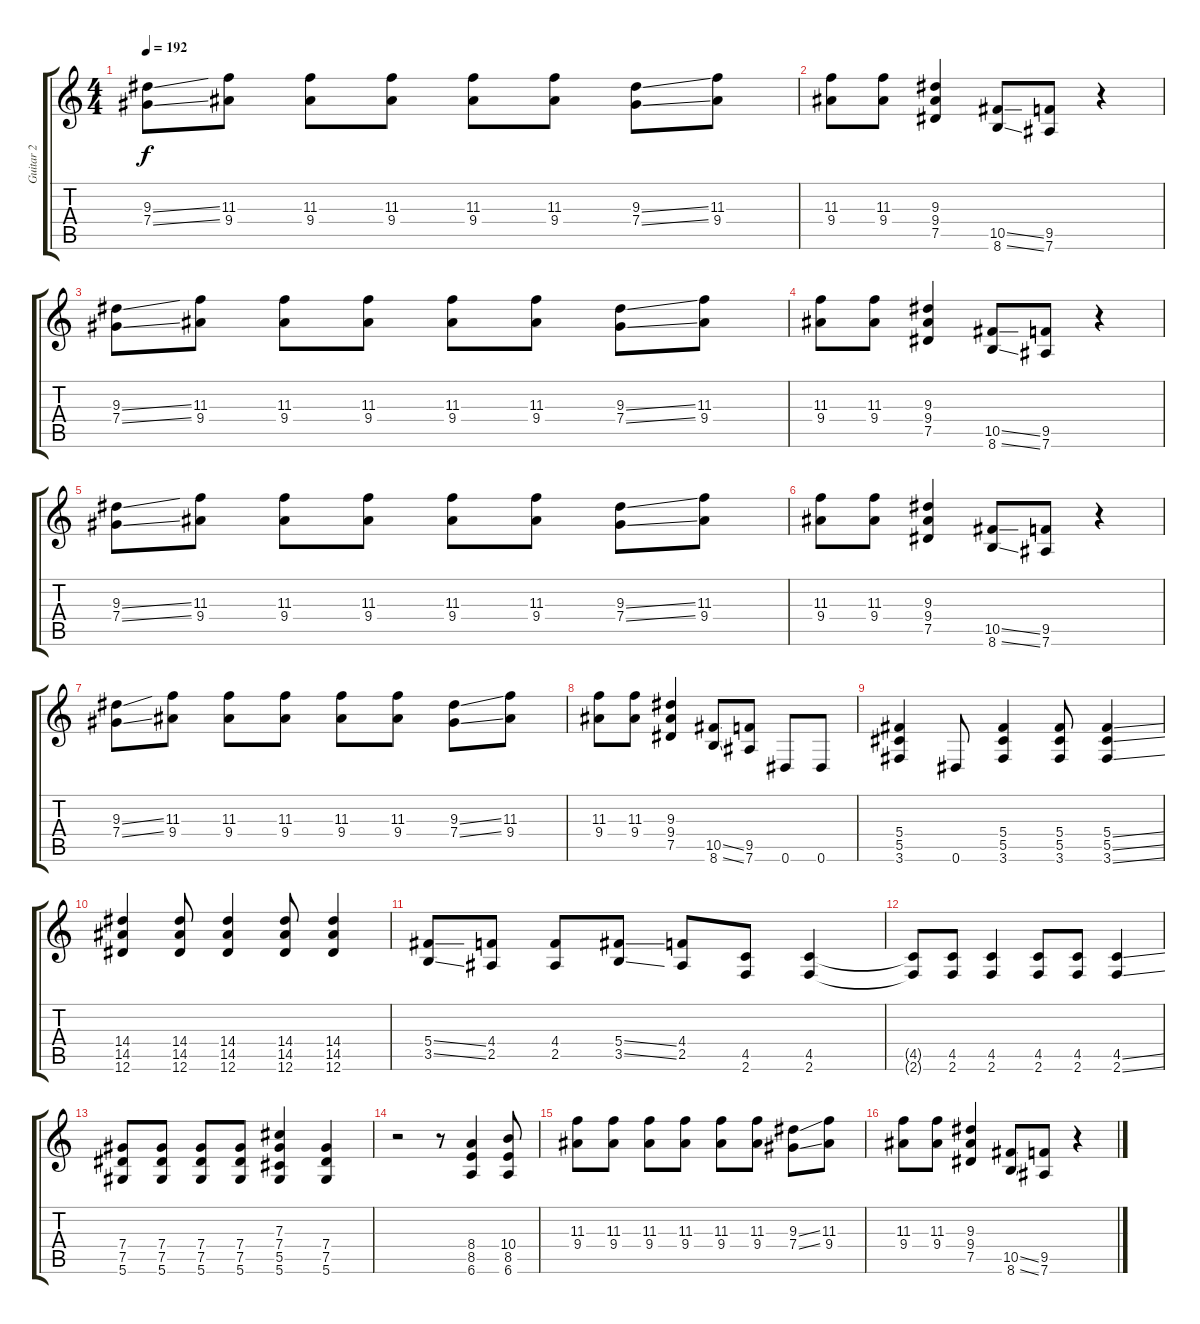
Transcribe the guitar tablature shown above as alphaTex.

\track ("Guitar 2" "Guitar 2") {instrument overdrivenguitar}
\staff {score tabs}
\tuning (Eb4 Bb3 Gb3 Db3 Ab2 Eb2) {hide}
\ts (4 4)
\tempo 192
\clef g2
\ks c
(9.3{ss} 7.4{ss}).8{dy f} (11.3 9.4).8 (11.3 9.4).8 (11.3 9.4).8 (11.3 9.4).8 (11.3 9.4).8 (9.3{ss} 7.4{ss}).8 (11.3 9.4).8 |
(11.3 9.4).8 (11.3 9.4).8 (9.3 9.4 7.5).4 (10.5{ss} 8.6{ss}).8 (9.5 7.6).8 r.4 |
(9.3{ss} 7.4{ss}).8 (11.3 9.4).8 (11.3 9.4).8 (11.3 9.4).8 (11.3 9.4).8 (11.3 9.4).8 (9.3{ss} 7.4{ss}).8 (11.3 9.4).8 |
(11.3 9.4).8 (11.3 9.4).8 (9.3 9.4 7.5).4 (10.5{ss} 8.6{ss}).8 (9.5 7.6).8 r.4 |
(9.3{ss} 7.4{ss}).8 (11.3 9.4).8 (11.3 9.4).8 (11.3 9.4).8 (11.3 9.4).8 (11.3 9.4).8 (9.3{ss} 7.4{ss}).8 (11.3 9.4).8 |
(11.3 9.4).8 (11.3 9.4).8 (9.3 9.4 7.5).4 (10.5{ss} 8.6{ss}).8 (9.5 7.6).8 r.4 |
(9.3{ss} 7.4{ss}).8 (11.3 9.4).8 (11.3 9.4).8 (11.3 9.4).8 (11.3 9.4).8 (11.3 9.4).8 (9.3{ss} 7.4{ss}).8 (11.3 9.4).8 |
(11.3 9.4).8 (11.3 9.4).8 (9.3 9.4 7.5).4 (10.5{ss} 8.6{ss}).8 (9.5 7.6).8 0.6.8 0.6.8 |
(5.4 5.5 3.6).4 0.6.8 (5.4 5.5 3.6).4 (5.4 5.5 3.6).8 (5.4{ss} 5.5{ss} 3.6{ss}).4 |
(14.4 14.5 12.6).4 (14.4 14.5 12.6).8 (14.4 14.5 12.6).4 (14.4 14.5 12.6).8 (14.4 14.5 12.6).4 |
(5.4{ss} 3.5{ss}).8 (4.4 2.5).8 (4.4 2.5).8 (5.4{ss} 3.5{ss}).8 (4.4 2.5).8 (4.5 2.6).8 (4.5 2.6).4 |
(4.5{t} 2.6{t}).8 (4.5 2.6).8 (4.5 2.6).4 (4.5 2.6).8 (4.5 2.6).8 (4.5{ss} 2.6{ss}).4 |
(7.4 7.5 5.6).8 (7.4 7.5 5.6).8 (7.4 7.5 5.6).8 (7.4 7.5 5.6).8 (7.3 7.4 5.5 5.6).4 (7.4 7.5 5.6).4 |
r.2 r.8 (8.4 8.5 6.6).4 (10.4 8.5 6.6).8 |
(11.3 9.4).8 (11.3 9.4).8 (11.3 9.4).8 (11.3 9.4).8 (11.3 9.4).8 (11.3 9.4).8 (9.3{ss} 7.4{ss}).8 (11.3 9.4).8 |
(11.3 9.4).8 (11.3 9.4).8 (9.3 9.4 7.5).4 (10.5{ss} 8.6{ss}).8 (9.5 7.6).8 r.4
